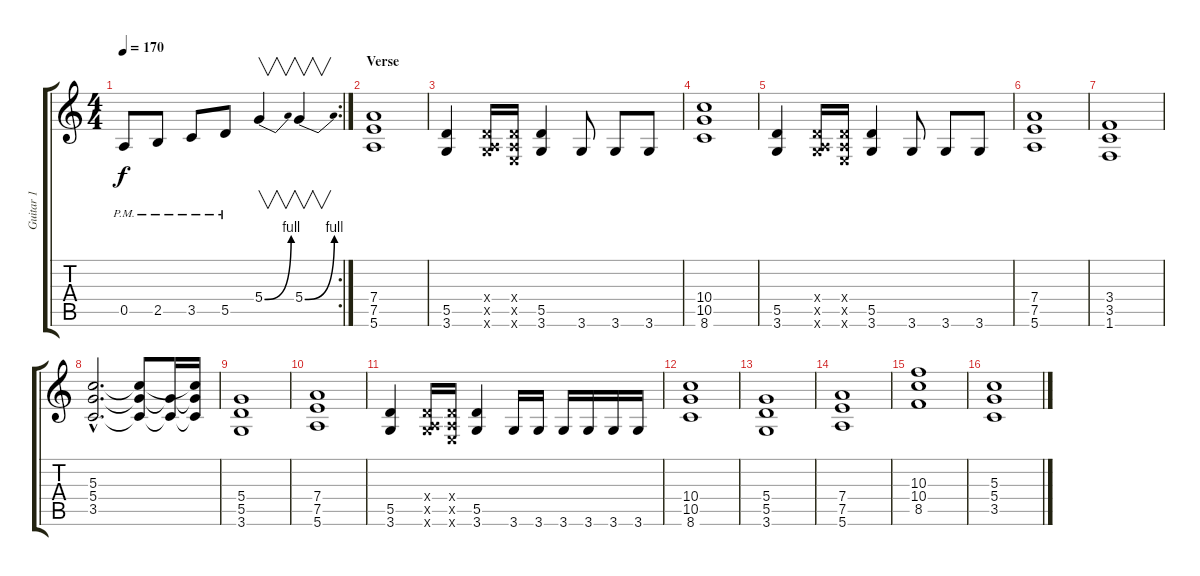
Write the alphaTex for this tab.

\track ("Guitar 1" "Guitar 1") {instrument distortionguitar}
\staff {score tabs}
\tuning (E4 B3 G3 D3 A2 E2) {hide}
\rc 2
\ts (4 4)
\tempo 170
\clef g2
\ks c
0.5{pm}.8{dy f} 2.5{pm}.8 3.5{pm}.8 5.5{pm}.8 5.4{be (bend 0 0 60 4)}.4{v instrument guitarharmonics} 5.4{be (bend 0 0 60 4)}.4{v} |
\section ("" "Verse")
(7.4 7.5 5.6).1{instrument distortionguitar} |
(5.5 3.6).4 (0.4{x} 0.5{x} 3.6{x}).16 (0.4{x} 0.5{x} 0.6{x}).16 (5.5 3.6).4 3.6.8 3.6.8 3.6.8 |
(10.4 10.5 8.6).1 |
(5.5 3.6).4 (0.4{x} 0.5{x} 3.6{x}).16 (0.4{x} 0.5{x} 0.6{x}).16 (5.5 3.6).4 3.6.8 3.6.8 3.6.8 |
(7.4 7.5 5.6).1 |
(3.4 3.5 1.6).1 |
(5.3{hac} 5.4{hac} 3.5{hac}).2{d} (5.3{t} 5.4{t} 3.5{t}).8 (5.4{t} 3.5{t}).16 (5.3{t} 5.4{t} 3.5{t}).16 |
(5.4 5.5 3.6).1 |
(7.4 7.5 5.6).1{instrument distortionguitar} |
(5.5 3.6).4 (0.4{x} 0.5{x} 3.6{x}).16 (0.4{x} 0.5{x} 0.6{x}).16 (5.5 3.6).4 3.6.16 3.6.16 3.6.16 3.6.16 3.6.16 3.6.16 |
(10.4 10.5 8.6).1 |
(5.4 5.5 3.6).1 |
(7.4 7.5 5.6).1 |
(10.3 10.4 8.5).1 |
(5.3 5.4 3.5).1
